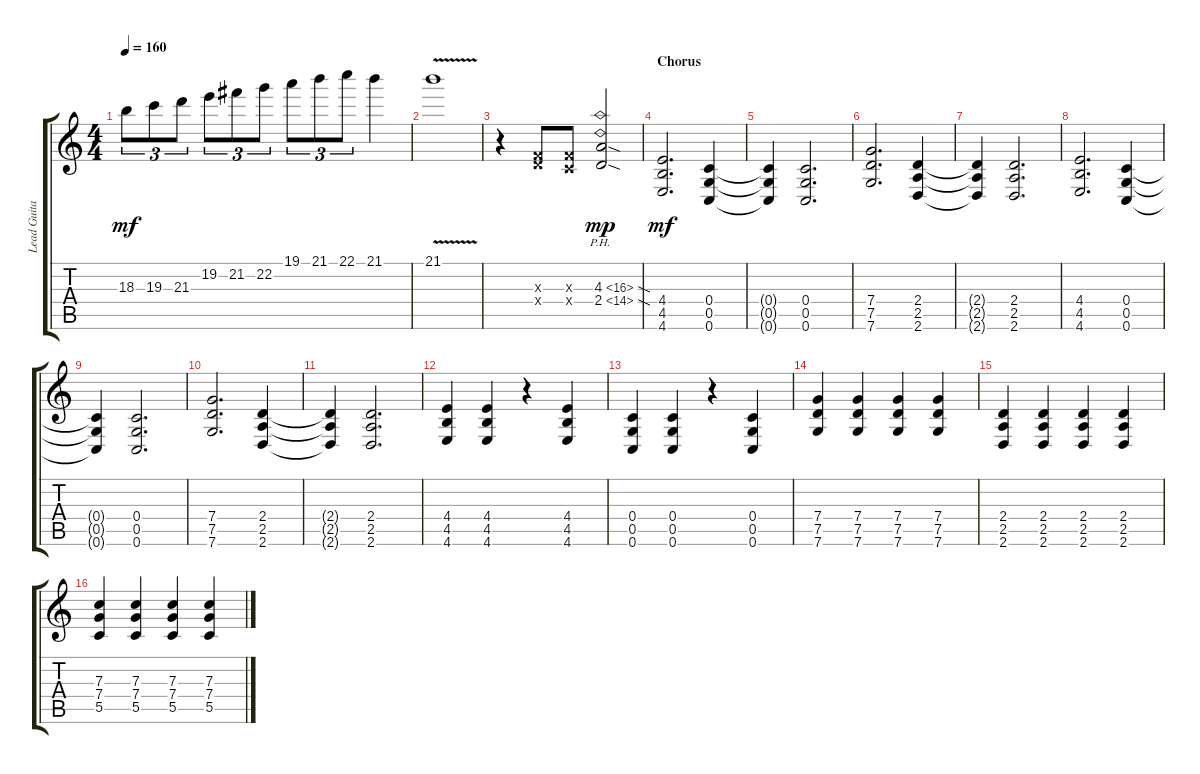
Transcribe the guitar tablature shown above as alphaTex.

\track ("Lead Guitar" "Lead Guita") {instrument distortionguitar}
\staff {score tabs}
\tuning (D4 A3 F3 C3 G2 C2) {hide}
\ts (4 4)
\tempo 160
\clef g2
\ks c
18.3.8{tu (3 2) dy mf} 19.3.8{tu (3 2)} 21.3.8{tu (3 2)} 19.2.8{tu (3 2)} 21.2.8{tu (3 2)} 22.2.8{tu (3 2)} 19.1.8{tu (3 2)} 21.1.8{tu (3 2)} 22.1.8{tu (3 2)} 21.1.4 |
21.1{v}.1 |
r.4 (0.3{x} 2.4{x}).8 (0.3{x} 0.4{x}).8 (4.3{ph 12 sod} 2.4{ph 12 sod}).2{dy mp} |
\section ("" "Chorus")
(4.4 4.5 4.6).2{d dy mf} (0.4 0.5 0.6).4 |
(0.4{t} 0.5{t} 0.6{t}).4 (0.4 0.5 0.6).2{d} |
(7.4 7.5 7.6).2{d} (2.4 2.5 2.6).4 |
(2.4{t} 2.5{t} 2.6{t}).4 (2.4 2.5 2.6).2{d} |
(4.4 4.5 4.6).2{d} (0.4 0.5 0.6).4 |
(0.4{t} 0.5{t} 0.6{t}).4 (0.4 0.5 0.6).2{d} |
(7.4 7.5 7.6).2{d} (2.4 2.5 2.6).4 |
(2.4{t} 2.5{t} 2.6{t}).4 (2.4 2.5 2.6).2{d} |
(4.4 4.5 4.6).4 (4.4 4.5 4.6).4 r.4 (4.4 4.5 4.6).4 |
(0.4 0.5 0.6).4 (0.4 0.5 0.6).4 r.4 (0.4 0.5 0.6).4 |
(7.4 7.5 7.6).4 (7.4 7.5 7.6).4 (7.4 7.5 7.6).4 (7.4 7.5 7.6).4 |
(2.4 2.5 2.6).4 (2.4 2.5 2.6).4 (2.4 2.5 2.6).4 (2.4 2.5 2.6).4 |
(7.3 7.4 5.5).4 (7.3 7.4 5.5).4 (7.3 7.4 5.5).4 (7.3 7.4 5.5).4
